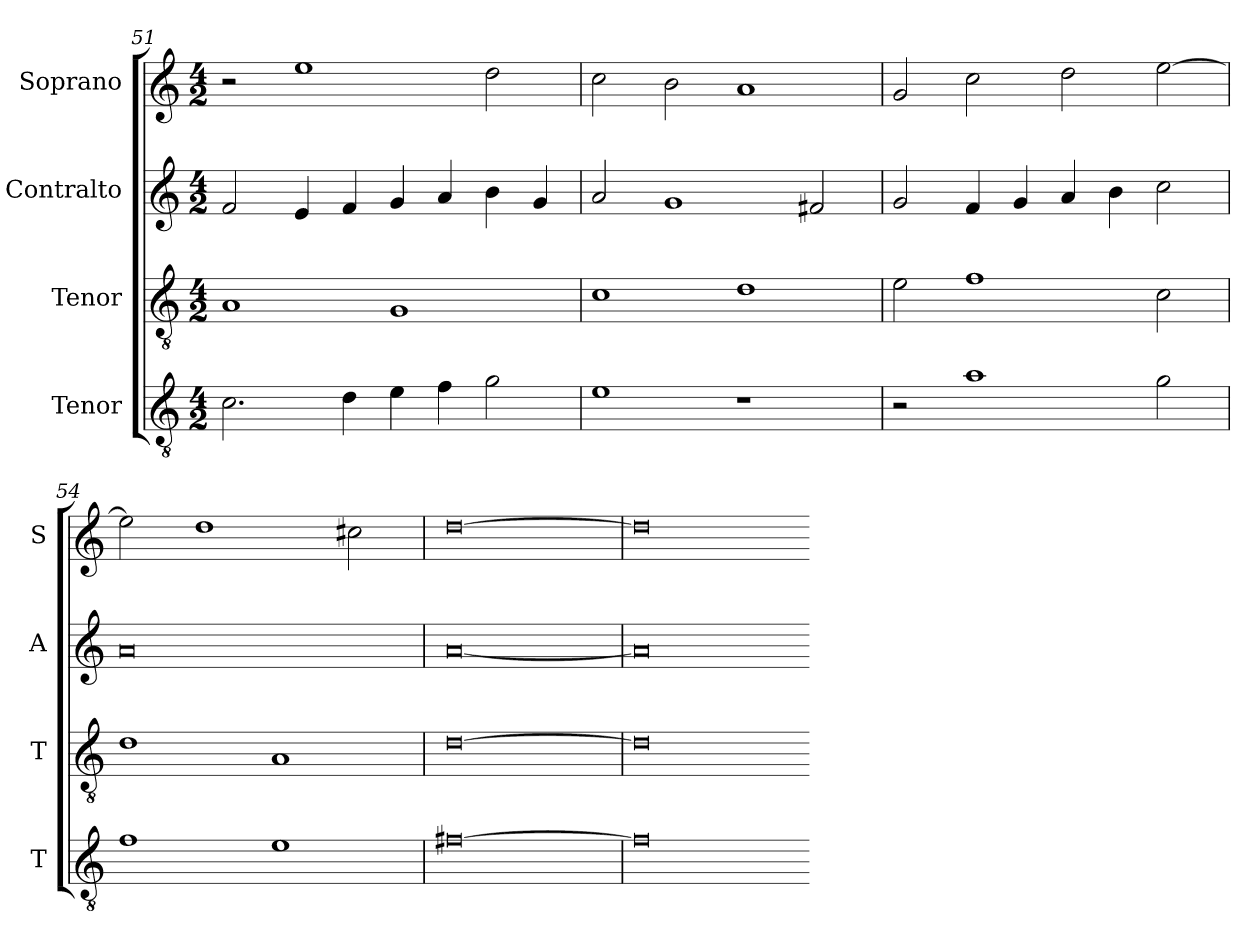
**kern	**kern	**kern	**kern
*part4	*part3	*part2	*part1
*staff4	*staff3	*staff2	*staff1
*I"Tenor	*I"Tenor	*I"Contralto	*I"Soprano
*I'T	*I'T	*I'A	*I'S
*clefGv2	*clefGv2	*clefG2	*clefG2
*k[]	*k[]	*k[]	*k[]
*G:mix	*G:mix	*G:mix	*G:mix
*M4/2	*M4/2	*M4/2	*M4/2
=51	=51	=51	=51
2.c	1A	2f	2r
.	.	4e	1ee
4d	.	4f	.
4e	1G	4g	.
4f	.	4a	.
2g	.	4b	2dd
.	.	4g	.
=52	=52	=52	=52
1e	1c	2a	2cc
.	.	1g	2b
1r	1d	.	1a
.	.	2f#X	.
=53	=53	=53	=53
2r	2e	2g	2g
1a	1f	4f	2cc
.	.	4g	.
.	.	4a	2dd
.	.	4b	.
2g	2c	2cc	[2ee
=54	=54	=54	=54
1f	1d	0a	2ee]
.	.	.	1dd
1e	1A	.	.
.	.	.	2cc#X
=55	=55	=55	=55
[0f#X	[0d	[0a	[0dd
=56	=56	=56	=56
0f#]	0d]	0a]	0dd]
=-	=-	=-	=-
*-	*-	*-	*-
